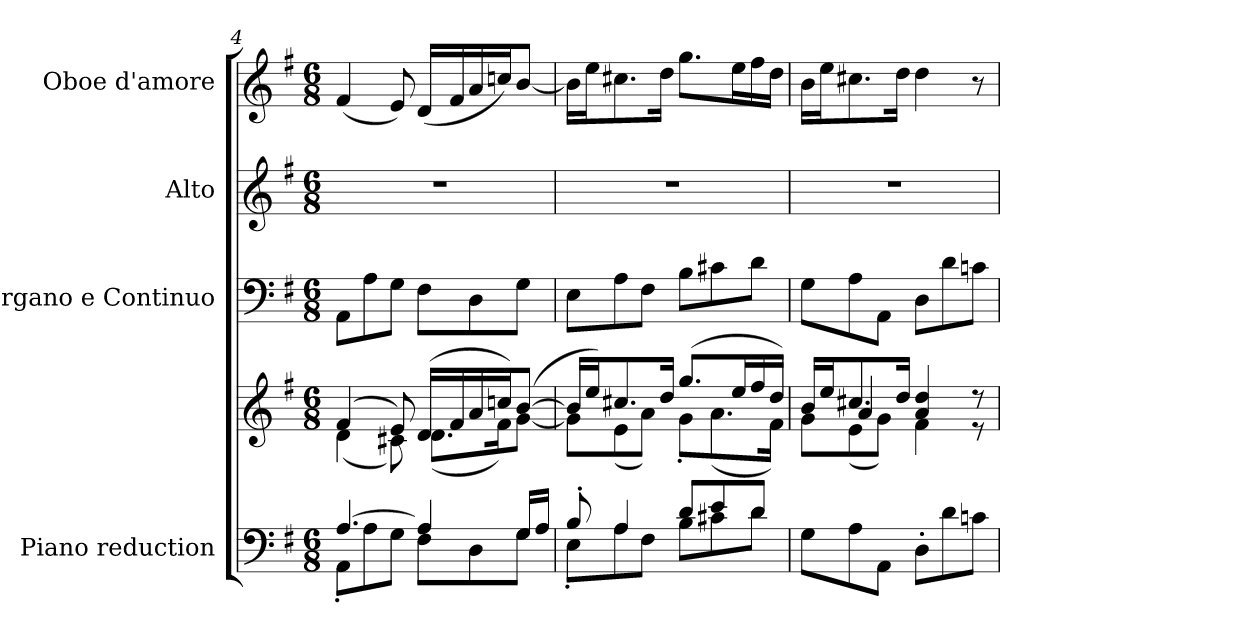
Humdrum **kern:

**kern	**kern	**kern	**kern	**kern
*part4	*part4	*part3	*part2	*part1
*staff5	*staff4	*staff3	*staff2	*staff1
*I"Piano reduction	*	*I"Organo e Continuo	*I"Alto	*I"Oboe d'amore
*I'Pno	*	*	*	*I'Ob
*clefF4	*clefG2	*clefF4	*clefG2	*clefG2
*k[f#]	*k[f#]	*k[f#]	*k[f#]	*k[f#]
*M6/8	*M6/8	*M6/8	*M6/8	*M6/8
=4	=4	=4	=4	=4
*^	*^	*	*	*
[4.A/	8AA'\L	(>4f#/	(<4d\	8AA\L	2.r	(<4f#/
.	8A\	.	.	8A\	.	.
.	8G\J	8e/)	8c#X\)	8G\J	.	8e/)
4A/]	8F#\L	(>16d/LL	(<8.d\L	8F#\L	.	(<16d/LL
.	.	16f#/	.	.	.	16f#/
.	8D\	16a/	.	8D\	.	16a/
.	.	16ccn/J)	16f#\K)	.	.	16ccn/J)
16G/LL	8G\J	(>[8b/J	[8g\J	8G\J	.	[8b/J
16A/JJ	.	.	.	.	.	.
=5	=5	=5	=5	=5	=5	=5
8B'/	8E'\L	16b/LL]	8g\L]	8E\L	2.r	16b\LL]
.	.	16ee/J)	.	.	.	16ee\J
4A/	8A\	8.cc#X/	(<8e\	8A\	.	8.cc#X\
.	8F#\J	.	8a\J)	8F#\J	.	.
.	.	16dd/Jk	.	.	.	16dd\Jk
8d/L	8B\L	(>8.gg/L	8g'\L	8B\L	.	8.gg\L
8e/	8c#X\	.	(<8.a\	8c#X\	.	.
.	.	16ee/L	.	.	.	16ee\L
8d/J	8d\J	16ff#/	.	8d\J	.	16ff#\
.	.	16dd/JJ)	16f#\Jk)	.	.	16dd\JJ
*v	*v	*	*	*	*	*
!!LO:LB:g=z
=6	=6	=6	=6	=6	=6
*	*	*^	*	*	*
8G\L	16b/LL	8g\L	8ryy	8G\L	2.r	16b\LL
.	16ee/J	.	.	.	.	16ee\J
8A\	8.cc#X/	(<8e\	4a/	8A\	.	8.cc#X\
8AA\J	.	8g\J)	.	8AA\J	.	.
.	16dd/Jk	.	.	.	.	16dd\Jk
8D'\L	4a/ 4dd/	4f#\	4ryy	8D\L	.	4dd\
8d\	.	.	.	8d\	.	.
8cn\J	8r	8r	8ryy	8cn\J	.	8r
*	*v	*v	*v	*	*	*
=	=	=	=	=
*-	*-	*-	*-	*-
